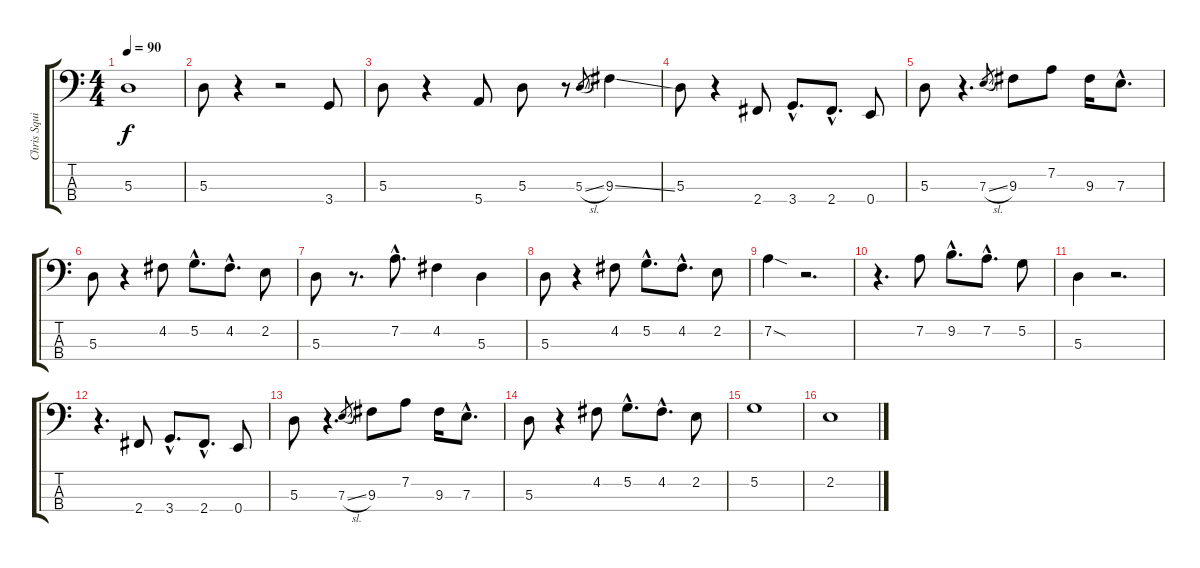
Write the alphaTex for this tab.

\track ("Chris Squire" "Chris Squi") {instrument electricguitarjazz}
\staff {score tabs}
\tuning (G2 D2 A1 E1) {hide}
\ts (4 4)
\tempo 90
\clef f4
\ks c
5.3.1{dy f instrument electricguitarjazz} |
5.3.8 r.4 r.2 3.4.8 |
5.3.8 r.4 5.4.8 5.3.8 r.8 5.3{sl}.8{gr} 9.3{ss}.4 |
5.3.8 r.4 2.4.8 3.4{hac}.8{d} 2.4{hac}.8{d} 0.4.8 |
5.3.8 r.4{d} 7.3{sl}.8{gr} 9.3.8 7.2.8 9.3.16 7.3{hac}.8{d} |
5.3.8 r.4 4.2.8 5.2{hac}.8{d} 4.2{hac}.8{d} 2.2.8 |
5.3.8 r.8{d} 7.2{hac}.8{d} 4.2.4 5.3.4 |
5.3.8 r.4 4.2.8 5.2{hac}.8{d} 4.2{hac}.8{d} 2.2.8 |
7.2{sod}.4 r.2{d} |
r.4{d} 7.2.8 9.2{hac}.8{d} 7.2{hac}.8{d} 5.2.8 |
5.3.4 r.2{d} |
r.4{d} 2.4.8 3.4{hac}.8{d} 2.4{hac}.8{d} 0.4.8 |
5.3.8 r.4{d} 7.3{sl}.8{gr} 9.3.8 7.2.8 9.3.16 7.3{hac}.8{d} |
5.3.8 r.4 4.2.8 5.2{hac}.8{d} 4.2{hac}.8{d} 2.2.8 |
5.2.1 |
2.2.1
